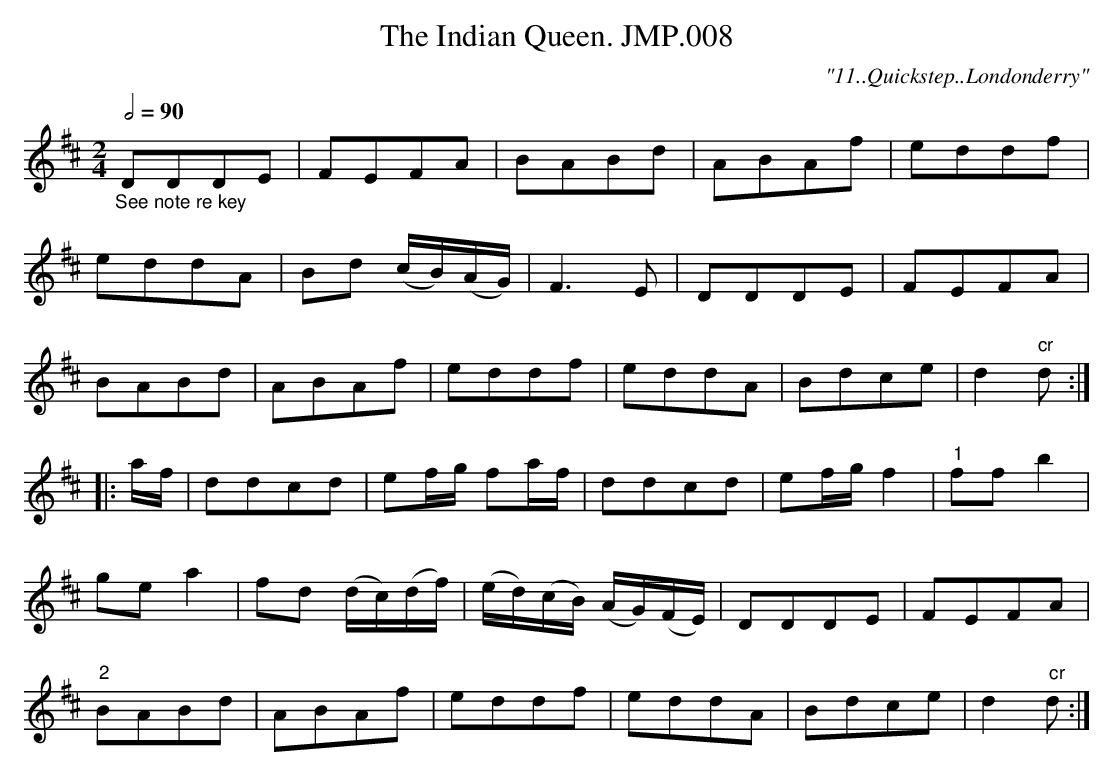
X:1
T:Indian Queen. JMP.008, The
M:2/4
L:1/8
Q:1/2=90
C:"11..Quickstep..Londonderry"
K:D major
"_See note re key"DDDE | FEFA | BABd | ABAf  | eddf |
eddA | Bd (c/B/)(A/G/) |F3 E | DDDE | FEFA |
BABd | ABAf  | eddf | eddA | Bdce | d2"cr"d :|
|:a/f/ | ddcd | ef/g/ fa/f/ | ddcd | ef/g/ f2 | "1"ffb2 |
ge a2 |fd (d/c/)(d/f/) | (e/d/)(c/B/) (A/G/)(F/E/) | DDDE | FEFA |
"2"BABd | ABAf | eddf | eddA | Bdce | d2" cr"d :|
